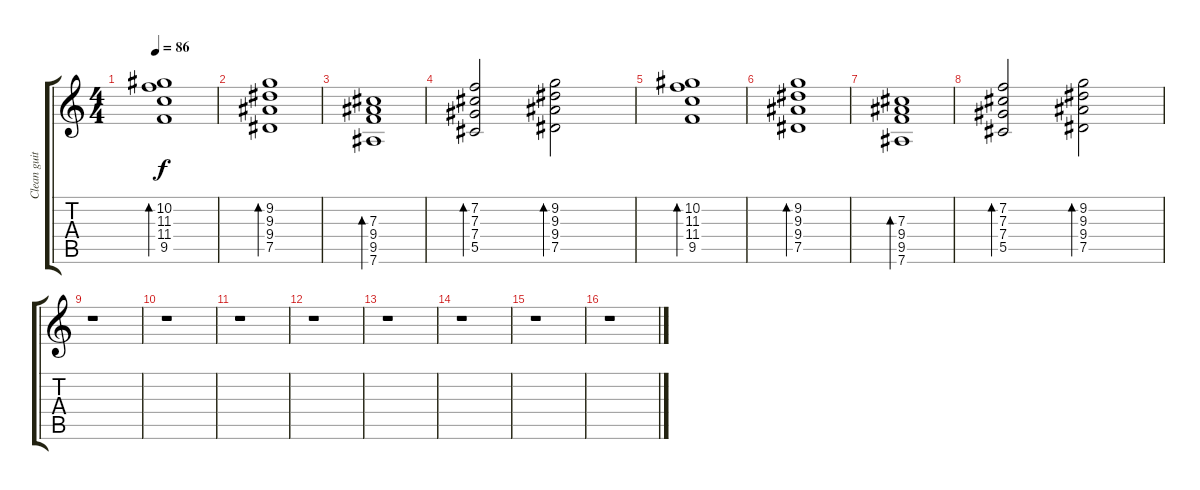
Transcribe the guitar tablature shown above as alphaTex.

\track ("Clean guitar" "Clean guit") {instrument electricguitarjazz}
\staff {score tabs}
\tuning (Eb4 Bb3 Gb3 Db3 Ab2 Eb2) {hide}
\ts (4 4)
\tempo 86
\clef g2
\ks c
(10.2 11.3 11.4 9.5).1{bd 120 dy f} |
(9.2 9.3 9.4 7.5).1{bd 120} |
(7.3 9.4 9.5 7.6).1{bd 120} |
(7.2 7.3 7.4 5.5).2{bd 120} (9.2 9.3 9.4 7.5).2{bd 120} |
(10.2 11.3 11.4 9.5).1{bd 120} |
(9.2 9.3 9.4 7.5).1{bd 120} |
(7.3 9.4 9.5 7.6).1{bd 120} |
(7.2 7.3 7.4 5.5).2{bd 120} (9.2 9.3 9.4 7.5).2{bd 120} |
r.1 |
r.1 |
r.1 |
r.1 |
r.1 |
r.1 |
r.1 |
r.1
